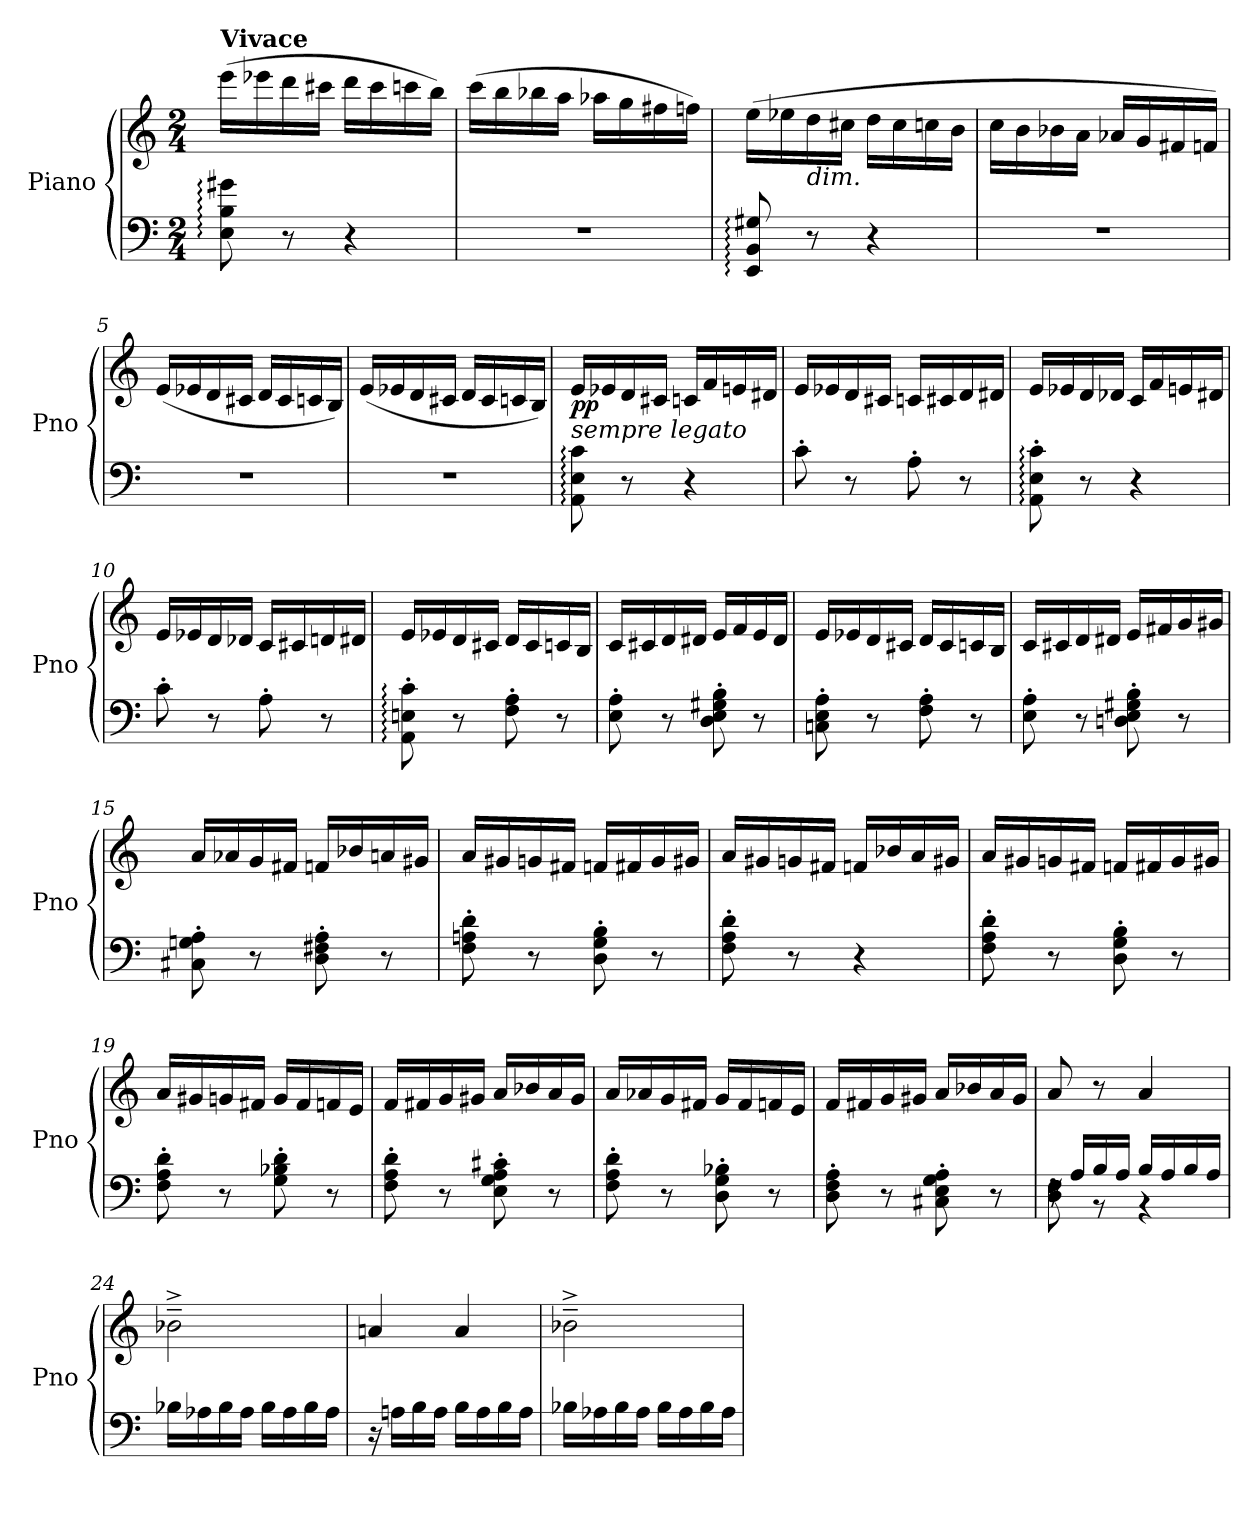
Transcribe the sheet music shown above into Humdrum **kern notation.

**kern	**kern	**dynam
*part1	*part1	*part1
*staff2	*staff1	*staff1/2
*I"Piano	*	*
*I'Pno	*	*
*clefF4	*clefG2	*
*k[]	*k[]	*
*M2/4	*M2/4	*
=1	=1	=1
!	!LO:TX:a:B:t=Vivace	!
8E\: 8B\: 8g#X\:	(16eee\LL	.
.	16eee-X\	.
8r	16ddd\	.
.	16ccc#X\JJ	.
4r	16ddd\LL	.
.	16ccc#\	.
.	16cccn\	.
.	16bb\JJ)	.
=2	=2	=2
2r	(16ccc\LL	.
.	16bb\	.
.	16bb-X\	.
.	16aa\JJ	.
.	16aa-X\LL	.
.	16gg\	.
.	16ff#X\	.
.	16ffn\JJ)	.
=3	=3	=3
8EE/: 8BB/: 8G#X/:	(16ee\LL	.
.	16ee-X\	.
!	!LO:TX:b:i:t=dim.	!
8r	16dd\	.
.	16cc#X\JJ	.
4r	16dd\LL	.
.	16cc#\	.
.	16ccn\	.
.	16b\JJ	.
!!LO:LB:g=z
=4	=4	=4
2r	16cc\LL	.
.	16b\	.
.	16b-X\	.
.	16a\JJ	.
.	16a-X/LL	.
.	16g/	.
.	16f#X/	.
.	16fn/JJ)	.
!!LO:LB:g=z
=5	=5	=5
2r	(16e/LL	.
.	16e-X/	.
.	16d/	.
.	16c#X/JJ	.
.	16d/LL	.
.	16c#/	.
.	16cn/	.
.	16B/JJ)	.
=6	=6	=6
2r	(16e/LL	.
.	16e-X/	.
.	16d/	.
.	16c#X/JJ	.
.	16d/LL	.
.	16c#/	.
.	16cn/	.
.	16B/JJ)	.
=7	=7	=7
!	!LO:TX:b:i:t=sempre legato	!
!	!	!LO:DY:b
8AA\: 8E\: 8c\:	16e/LL	pp
.	16e-X/	.
8r	16d/	.
.	16c#X/JJ	.
4r	16cn/LL	.
.	16f/	.
.	16en/	.
.	16d#X/JJ	.
!!LO:LB:g=z
=8	=8	=8
8c'\	16e/LL	.
.	16e-X/	.
8r	16d/	.
.	16c#X/JJ	.
8A'\	16cn/LL	.
.	16c#X/	.
8r	16d/	.
.	16d#X/JJ	.
!!LO:LB:g=z
=9	=9	=9
8AA\:' 8E\:' 8c\:'	16e/LL	.
.	16e-X/	.
8r	16d/	.
.	16d-X/JJ	.
4r	16c/LL	.
.	16f/	.
.	16en/	.
.	16d#X/JJ	.
=10	=10	=10
8c'\	16e/LL	.
.	16e-X/	.
8r	16d/	.
.	16d-X/JJ	.
8A'\	16c/LL	.
.	16c#X/	.
8r	16dn/	.
.	16d#X/JJ	.
=11	=11	=11
8AA\:' 8En\:' 8c\:'	16e/LL	.
.	16e-X/	.
8r	16d/	.
.	16c#X/JJ	.
8F\' 8A\'	16d/LL	.
.	16c#/	.
8r	16cn/	.
.	16B/JJ	.
!!LO:LB:g=z
=12	=12	=12
8E\' 8A\'	16c/LL	.
.	16c#X/	.
8r	16d/	.
.	16d#X/JJ	.
8D\' 8E\' 8G#X\' 8B\'	16e/LL	.
.	16f/	.
8r	16e/	.
.	16d#/JJ	.
!!LO:PB:g=z
=13	=13	=13
8Cn\' 8E\' 8A\'	16e/LL	.
.	16e-X/	.
8r	16d/	.
.	16c#X/JJ	.
8F\' 8A\'	16d/LL	.
.	16c#/	.
8r	16cn/	.
.	16B/JJ	.
=14	=14	=14
8E\' 8A\'	16c/LL	.
.	16c#X/	.
8r	16d/	.
.	16d#X/JJ	.
8Dn\' 8E\' 8G#X\' 8B\'	16e/LL	.
.	16f#X/	.
8r	16g/	.
.	16g#X/JJ	.
=15	=15	=15
8C#X\' 8Gn\' 8A\'	16a/LL	.
.	16a-X/	.
8r	16g/	.
.	16f#X/JJ	.
8D\' 8F#X\' 8A\'	16fn/LL	.
.	16b-X/	.
8r	16an/	.
.	16g#X/JJ	.
!!LO:LB:g=z
=16	=16	=16
8F\' 8An\' 8d\'	16a/LL	.
.	16g#X/	.
8r	16gn/	.
.	16f#X/JJ	.
8D\' 8G\' 8B\'	16fn/LL	.
.	16f#X/	.
8r	16g/	.
.	16g#X/JJ	.
!!LO:LB:g=z
=17	=17	=17
8F\' 8A\' 8d\'	16a/LL	.
.	16g#X/	.
8r	16gn/	.
.	16f#X/JJ	.
4r	16fn/LL	.
.	16b-X/	.
.	16a/	.
.	16g#X/JJ	.
=18	=18	=18
8F\' 8A\' 8d\'	16a/LL	.
.	16g#X/	.
8r	16gn/	.
.	16f#X/JJ	.
8D\' 8G\' 8B\'	16fn/LL	.
.	16f#X/	.
8r	16g/	.
.	16g#X/JJ	.
=19	=19	=19
8F\' 8A\' 8d\'	16a/LL	.
.	16g#X/	.
8r	16gn/	.
.	16f#X/JJ	.
8G\' 8B-X\' 8d\'	16g/LL	.
.	16f#/	.
8r	16fn/	.
.	16e/JJ	.
!!LO:LB:g=z
=20	=20	=20
8F\' 8A\' 8d\'	16f/LL	.
.	16f#X/	.
8r	16g/	.
.	16g#X/JJ	.
8E\' 8G\' 8A\' 8c#X\'	16a/LL	.
.	16b-X/	.
8r	16a/	.
.	16g#/JJ	.
!!LO:LB:g=z
=21	=21	=21
8F\' 8A\' 8d\'	16a/LL	.
.	16a-X/	.
8r	16g/	.
.	16f#X/JJ	.
8D\' 8G\' 8B-X\'	16g/LL	.
.	16f#/	.
8r	16fn/	.
.	16e/JJ	.
=22	=22	=22
8D\' 8F\' 8A\'	16f/LL	.
.	16f#X/	.
8r	16g/	.
.	16g#X/JJ	.
8C#X\' 8E\' 8G\' 8A\'	16a/LL	.
.	16b-X/	.
8r	16a/	.
.	16g#/JJ	.
=23	=23	=23
*^	*	*
16rF	8D\ 8F\	8a/	.
16A/LL	.	.	.
16B/	8r	8r	.
16A/JJ	.	.	.
16B/LL	4r	4a/	.
16A/	.	.	.
16B/	.	.	.
16A/JJ	.	.	.
*v	*v	*	*
=24	=24	=24
16B-X\LL	2b-X~^\	.
16A-X\	.	.
16B-\	.	.
16A-\JJ	.	.
16B-\LL	.	.
16A-\	.	.
16B-\	.	.
16A-\JJ	.	.
!!LO:LB:g=z
=25	=25	=25
16r	4an/	.
16An\LL	.	.
16B\	.	.
16A\JJ	.	.
16B\LL	4a/	.
16A\	.	.
16B\	.	.
16A\JJ	.	.
!!LO:PB:g=z
=26	=26	=26
16B-X\LL	2b-X~^\	.
16A-X\	.	.
16B-\	.	.
16A-\JJ	.	.
16B-\LL	.	.
16A-\	.	.
16B-\	.	.
16A-\JJ	.	.
=	=	=
*-	*-	*-
